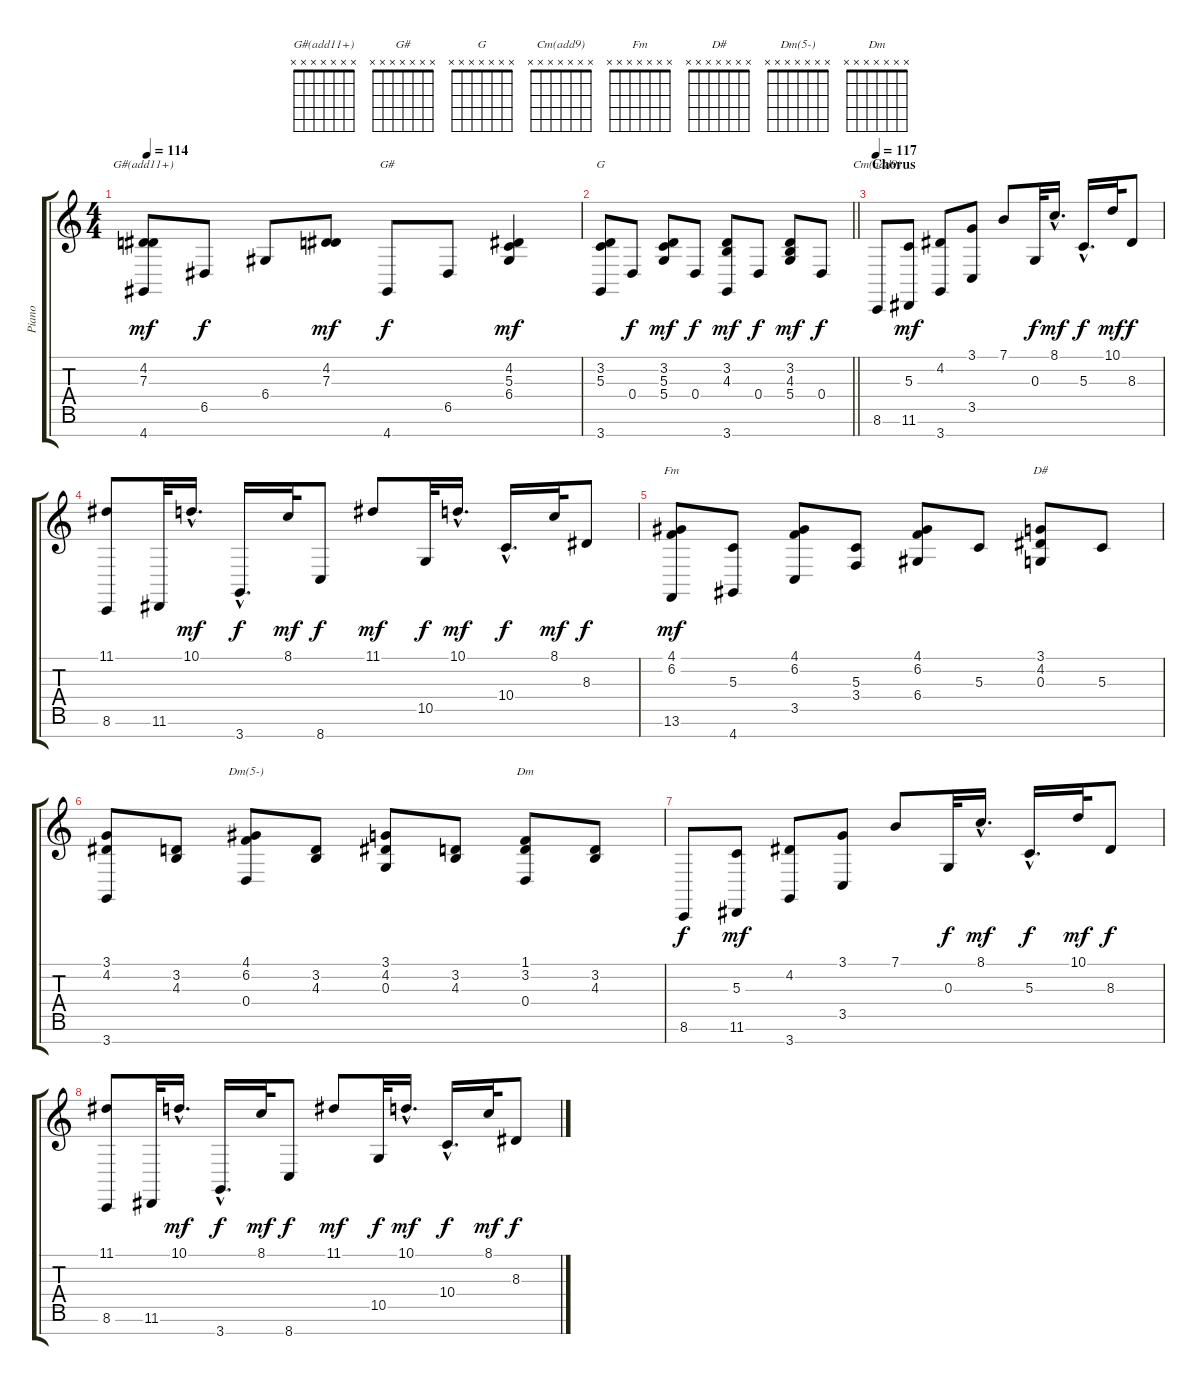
\track ("Piano" "Piano") {instrument acousticgrandpiano}
\staff {score tabs}
\tuning (E4 B3 G3 D3 A2 E1 E2) {hide}
\chord ("G#(add11+)" x x x x x x x)
\chord ("G#" x x x x x x x)
\chord ("G" x x x x x x x)
\chord ("Cm(add9)" x x x x x x x)
\chord ("Fm" x x x x x x x)
\chord ("D#" x x x x x x x)
\chord ("Dm(5-)" x x x x x x x)
\chord ("Dm" x x x x x x x)
\ts (4 4)
\tempo 114
\clef g2
\ks c
(4.2 7.3 4.7).8{ch "G#(add11+)" dy mf} 6.5.8{dy f} 6.4.8 (4.2 7.3).8{dy mf} 4.7.8{ch "G#" dy f} 6.5.8 (4.2 5.3 6.4).4{dy mf} |
\barLineRight lightlight
(3.2 5.3 3.7).8{ch "G"} 0.4.8{dy f} (3.2 5.3 5.4).8{dy mf} 0.4.8{dy f} (3.2 4.3 3.7).8{dy mf} 0.4.8{dy f} (3.2 4.3 5.4).8{dy mf} 0.4.8{dy f} |
\section ("" "Chorus")
\tempo 117
8.6.8{ch "Cm(add9)"} (5.3 11.6).8{dy mf} (4.2 3.7).8 (3.1 3.5).8 7.1.8 0.3.32{dy f} 8.1{hac}.16{d dy mf} 5.3{hac}.16{d dy f} 10.1.32{dy mf} 8.3.8{dy f} |
(11.1 8.6).8 11.6.32 10.1{hac}.16{d dy mf} 3.7{hac}.16{d dy f} 8.1.32{dy mf} 8.7.8{dy f} 11.1.8{dy mf} 10.5.32{dy f} 10.1{hac}.16{d dy mf} 10.4{hac}.16{d dy f} 8.1.32{dy mf} 8.3.8{dy f} |
(4.1 6.2 13.6).8{ch "Fm" dy mf} (5.3 4.7).8 (4.1 6.2 3.5).8 (5.3 3.4).8 (4.1 6.2 6.4).8 5.3.8 (3.1 4.2 0.3).8{ch "D#"} 5.3.8 |
(3.1 4.2 3.7).8 (3.2 4.3).8 (4.1 6.2 0.4).8{ch "Dm(5-)"} (3.2 4.3).8 (3.1 4.2 0.3).8 (3.2 4.3).8 (1.1 3.2 0.4).8{ch "Dm"} (3.2 4.3).8 |
8.6.8{dy f} (5.3 11.6).8{dy mf} (4.2 3.7).8 (3.1 3.5).8 7.1.8 0.3.32{dy f} 8.1{hac}.16{d dy mf} 5.3{hac}.16{d dy f} 10.1.32{dy mf} 8.3.8{dy f} |
(11.1 8.6).8 11.6.32 10.1{hac}.16{d dy mf} 3.7{hac}.16{d dy f} 8.1.32{dy mf} 8.7.8{dy f} 11.1.8{dy mf} 10.5.32{dy f} 10.1{hac}.16{d dy mf} 10.4{hac}.16{d dy f} 8.1.32{dy mf} 8.3.8{dy f}
